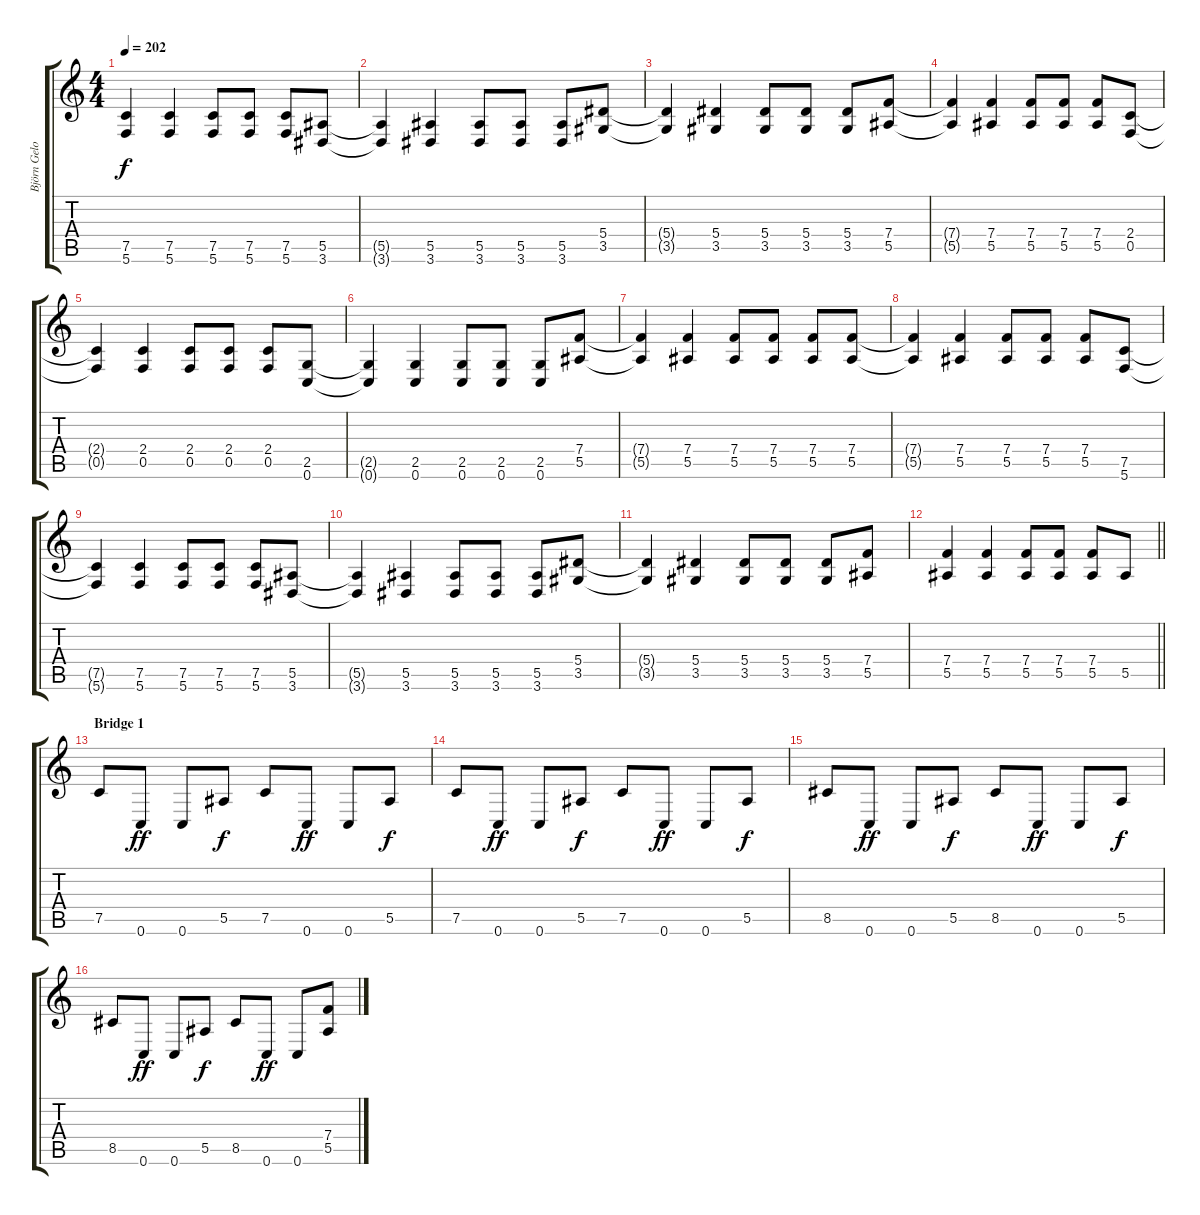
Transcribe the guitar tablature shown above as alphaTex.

\track ("Björn Gelotte" "Björn Gelo") {instrument distortionguitar}
\staff {score tabs}
\tuning (C4 G3 Eb3 Bb2 F2 C2) {hide}
\ts (4 4)
\tempo 202
\clef g2
\ks c
(7.5{t} 5.6{t}).4{dy f} (7.5 5.6).4 (7.5 5.6).8 (7.5 5.6).8 (7.5 5.6).8 (5.5 3.6).8 |
(5.5{t} 3.6{t}).4 (5.5 3.6).4 (5.5 3.6).8 (5.5 3.6).8 (5.5 3.6).8 (5.4 3.5).8 |
(5.4{t} 3.5{t}).4 (5.4 3.5).4 (5.4 3.5).8 (5.4 3.5).8 (5.4 3.5).8 (7.4 5.5).8 |
(7.4{t} 5.5{t}).4 (7.4 5.5).4 (7.4 5.5).8 (7.4 5.5).8 (7.4 5.5).8 (2.4 0.5).8 |
(2.4{t} 0.5{t}).4 (2.4 0.5).4 (2.4 0.5).8 (2.4 0.5).8 (2.4 0.5).8 (2.5 0.6).8 |
(2.5{t} 0.6{t}).4 (2.5 0.6).4 (2.5 0.6).8 (2.5 0.6).8 (2.5 0.6).8 (7.4 5.5).8 |
(7.4{t} 5.5{t}).4 (7.4 5.5).4 (7.4 5.5).8 (7.4 5.5).8 (7.4 5.5).8 (7.4 5.5).8 |
(7.4{t} 5.5{t}).4 (7.4 5.5).4 (7.4 5.5).8 (7.4 5.5).8 (7.4 5.5).8 (7.5 5.6).8 |
(7.5{t} 5.6{t}).4 (7.5 5.6).4 (7.5 5.6).8 (7.5 5.6).8 (7.5 5.6).8 (5.5 3.6).8 |
(5.5{t} 3.6{t}).4 (5.5 3.6).4 (5.5 3.6).8 (5.5 3.6).8 (5.5 3.6).8 (5.4 3.5).8 |
(5.4{t} 3.5{t}).4 (5.4 3.5).4 (5.4 3.5).8 (5.4 3.5).8 (5.4 3.5).8 (7.4 5.5).8 |
\barLineRight lightlight
(7.4 5.5).4 (7.4 5.5).4 (7.4 5.5).8 (7.4 5.5).8 (7.4 5.5).8 5.5.8 |
\section ("" "Bridge 1")
7.5.8 0.6.8{dy ff} 0.6.8 5.5.8{dy f} 7.5.8 0.6.8{dy ff} 0.6.8 5.5.8{dy f} |
7.5.8 0.6.8{dy ff} 0.6.8 5.5.8{dy f} 7.5.8 0.6.8{dy ff} 0.6.8 5.5.8{dy f} |
8.5.8 0.6.8{dy ff} 0.6.8 5.5.8{dy f} 8.5.8 0.6.8{dy ff} 0.6.8 5.5.8{dy f} |
8.5.8 0.6.8{dy ff} 0.6.8 5.5.8{dy f} 8.5.8 0.6.8{dy ff} 0.6.8 (7.4 5.5).8
